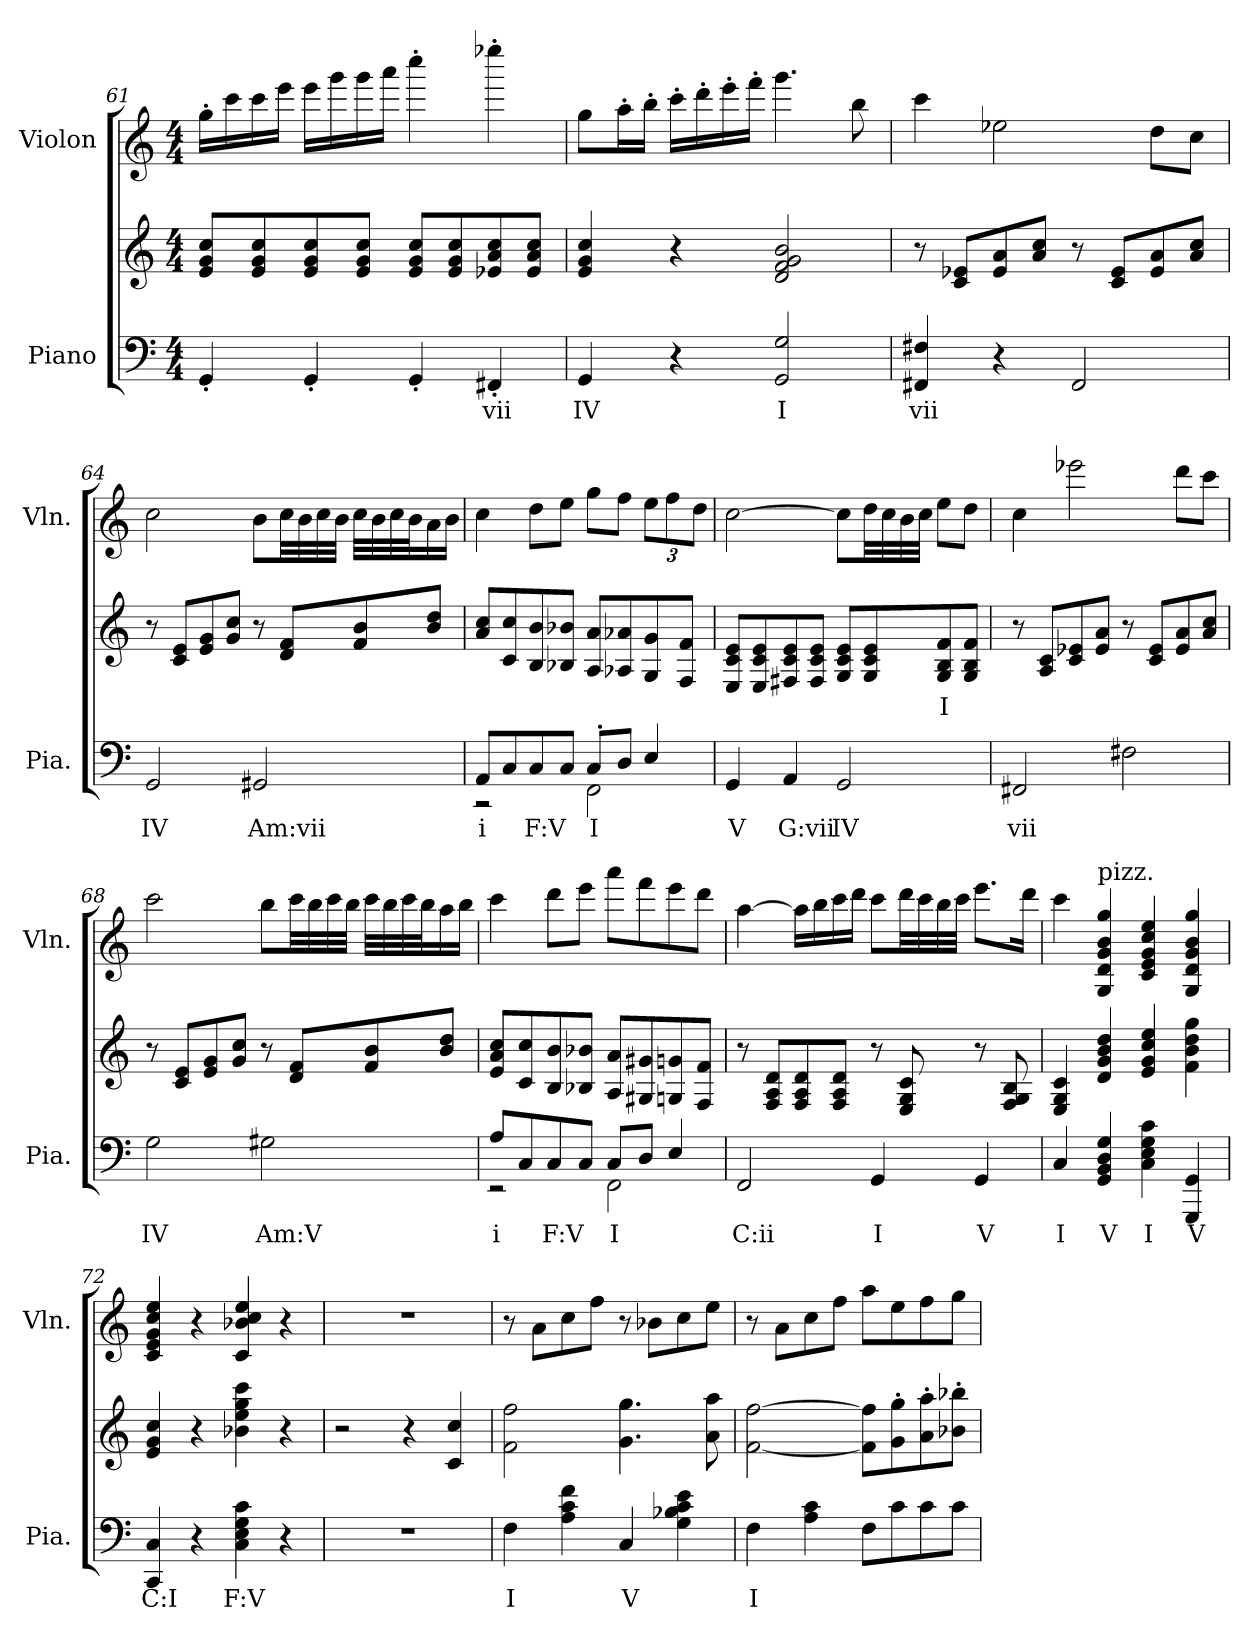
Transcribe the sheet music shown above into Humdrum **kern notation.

**kern	**text	**kern	**text	**kern
*part2	*part2	*part2	*part2	*part1
*staff3	*staff3	*staff2	*staff2	*staff1
*I"Piano	*	*	*	*I"Violon
*I'Pia.	*	*	*	*I'Vln.
*clefF4	*	*clefG2	*	*clefG2
*k[]	*	*k[]	*	*k[]
*M4/4	*	*M4/4	*	*M4/4
=61	=61	=61	=61	=61
4GG'/	.	8e/ 8g/ 8cc/L	.	16gg'\LL
.	.	.	.	16ccc\
.	.	8e/ 8g/ 8cc/	.	16ccc\
.	.	.	.	16eee\JJ
4GG'/	.	8e/ 8g/ 8cc/	.	16eee\LL
.	.	.	.	16ggg\
.	.	8e/ 8g/ 8cc/J	.	16ggg\
.	.	.	.	16aaa\JJ
4GG'/	.	8e/ 8g/ 8cc/L	.	4cccc'\
.	.	8e/ 8g/ 8cc/	.	.
4FF#X'/	vii	8e-X/ 8a/ 8cc/	.	4eeee-X'\
.	.	8e-/ 8a/ 8cc/J	.	.
=62	=62	=62	=62	=62
4GG/	IV	4e/ 4g/ 4cc/	.	8gg\L
.	.	.	.	16aa'\L
.	.	.	.	16bb'\JJ
4r	.	4r	.	16ccc'\LL
.	.	.	.	16ddd'\
.	.	.	.	16eee'\
.	.	.	.	16fff'\JJ
2GG/ 2G/	I	2d/ 2f/ 2g/ 2b/	.	4.ggg\
.	.	.	.	8bb\
!!LO:LB:g=z
=63	=63	=63	=63	=63
4FF#X/ 4F#X/	vii	8r	.	4ccc\
.	.	8c/ 8e-X/L	.	.
4r	.	8e-/ 8a/	.	2ee-X\
.	.	8a/ 8cc/J	.	.
2FF#/	.	8r	.	.
.	.	8c/ 8e-/L	.	.
.	.	8e-/ 8a/	.	8dd\L
.	.	8a/ 8cc/J	.	8cc\J
=64	=64	=64	=64	=64
2GG/	IV	8r	.	2cc\
.	.	8c/ 8e/L	.	.
.	.	8e/ 8g/	.	.
.	.	8g/ 8cc/J	.	.
2GG#X/	Am:vii	8r	.	8b\L
.	.	8d/ 8f/L	.	32cc\LL
.	.	.	.	32b\
.	.	.	.	32cc\
.	.	.	.	32b\JJJ
.	.	8f/ 8b/	.	32cc\LLL
.	.	.	.	32b\
.	.	.	.	32cc\
.	.	.	.	32b\J
.	.	8b/ 8dd/J	.	16a\
.	.	.	.	16b\JJ
=65	=65	=65	=65	=65
*^	*	*	*	*
8AA/L	2r	i	8a/ 8cc/L	.	4cc\
8C/	.	.	8c/ 8cc/	.	.
8C/	.	F:V	8B/ 8b/	.	8dd\L
8C/J	.	.	8B-X/ 8b-X/J	.	8ee\J
8C'/L	2FF\	I	8A/ 8a/L	.	8gg\L
8D/J	.	.	8A-X/ 8a-X/	.	8ff\J
*	*	*	*	*	*Xbrackettup
4E/	.	.	8G/ 8g/	.	12ee\L
.	.	.	.	.	12ff\
.	.	.	8F/ 8f/J	.	.
.	.	.	.	.	12dd\J
*v	*v	*	*	*	*
!!LO:LB:g=z
=66	=66	=66	=66	=66
4GG/	V	8E/ 8c/ 8e/L	.	[2cc\
.	.	8E/ 8c/ 8e/	.	.
4AA/	G:vii	8F#X/ 8c/ 8e/	.	.
.	.	8F#/ 8c/ 8e/J	.	.
2GG/	IV	8G/ 8c/ 8e/L	.	8cc\L]
.	.	8G/ 8c/ 8e/	.	32dd\LL
.	.	.	.	32cc\
.	.	.	.	32b\
.	.	.	.	32cc\JJJ
.	.	8G/ 8B/ 8f/	I	8ee\L
.	.	8G/ 8B/ 8f/J	.	8dd\J
=67	=67	=67	=67	=67
2FF#X/	vii	8r	.	4cc\
.	.	8A/ 8c/L	.	.
.	.	8c/ 8e-X/	.	2eee-X\
.	.	8e-/ 8a/J	.	.
2F#X\	.	8r	.	.
.	.	8c/ 8e-/L	.	.
.	.	8e-/ 8a/	.	8ddd\L
.	.	8a/ 8cc/J	.	8ccc\J
=68	=68	=68	=68	=68
2G\	IV	8r	.	2ccc\
.	.	8c/ 8e/L	.	.
.	.	8e/ 8g/	.	.
.	.	8g/ 8cc/J	.	.
2G#X\	Am:V	8r	.	8bb\L
.	.	8d/ 8f/L	.	32ccc\LL
.	.	.	.	32bb\
.	.	.	.	32ccc\
.	.	.	.	32bb\JJJ
.	.	8f/ 8b/	.	32ccc\LLL
.	.	.	.	32bb\
.	.	.	.	32ccc\
.	.	.	.	32bb\J
.	.	8b/ 8dd/J	.	16aa\
.	.	.	.	16bb\JJ
!!LO:LB:g=z
=69	=69	=69	=69	=69
*^	*	*	*	*
8A/L	2r	i	8e/ 8a/ 8cc/L	.	4ccc\
8C/	.	.	8c/ 8cc/	.	.
8C/	.	F:V	8B/ 8b/	.	8ddd\L
8C/J	.	.	8B-X/ 8b-X/J	.	8eee\J
8C/L	2FF\	I	8A/ 8a/L	.	8aaa\L
8D/J	.	.	8G#X/ 8g#X/	.	8fff\
4E/	.	.	8Gn/ 8gn/	.	8eee\
.	.	.	8F/ 8f/J	.	8ddd\J
*v	*v	*	*	*	*
=70	=70	=70	=70	=70
2FF/	C:ii	8r	.	[4aa\
.	.	8F/ 8A/ 8d/L	.	.
.	.	8F/ 8A/ 8d/	.	16aa\LL]
.	.	.	.	16bb\
.	.	8F/ 8A/ 8d/J	.	16ccc\
.	.	.	.	16ddd\JJ
4GG/	I	8r	.	8ccc\L
.	.	8E/ 8G/ 8c/	.	32ddd\LL
.	.	.	.	32ccc\
.	.	.	.	32bb\
.	.	.	.	32ccc\JJJ
4GG/	V	8r	.	8.eee\L
.	.	8F/ 8G/ 8B/	.	.
.	.	.	.	16ddd\Jk
=71	=71	=71	=71	=71
4C/	I	4E/ 4G/ 4c/	.	4ccc\
!	!	!	!	!LO:TX:a:t=pizz.
4GG/ 4BB/ 4D/ 4G/	V	4d/ 4g/ 4b/ 4dd/	.	4G/ 4d/ 4g/ 4b/ 4gg/
4C\ 4E\ 4G\ 4c\	I	4e/ 4g/ 4cc/ 4ee/	.	4c/ 4e/ 4g/ 4cc/ 4ee/
4GGG/ 4GG/	V	4f\ 4b\ 4dd\ 4gg\	.	4G/ 4d/ 4g/ 4b/ 4gg/
!!LO:PB:g=z
=72	=72	=72	=72	=72
4CC/ 4C/	C:I	4e/ 4g/ 4cc/	.	4c/ 4e/ 4g/ 4cc/ 4ee/
4r	.	4r	.	4r
4C\ 4E\ 4G\ 4c\	F:V	4b-X\ 4ee\ 4gg\ 4ccc\	.	4c/ 4b-X/ 4cc/ 4ee/
4r	.	4r	.	4r
=73	=73	=73	=73	=73
1r	.	2r	.	1r
.	.	4r	.	.
.	.	4c/ 4cc/	.	.
=74	=74	=74	=74	=74
4F\	I	2f\ 2ff\	.	8r
.	.	.	.	8a\L
4A\ 4c\ 4f\	.	.	.	8cc\
.	.	.	.	8ff\J
4C/	V	4.g\ 4.gg\	.	8r
.	.	.	.	8b-X\L
4G\ 4B-X\ 4c\ 4e\	.	.	.	8cc\
.	.	8a\ 8aa\	.	8ee\J
=75	=75	=75	=75	=75
4F\	I	[2f\ [2ff\	.	8r
.	.	.	.	8a\L
4A\ 4c\	.	.	.	8cc\
.	.	.	.	8ff\J
8F\L	.	8f\] 8ff\]L	.	8aa\L
8c\	.	8g\' 8gg\'	.	8ee\
8c\	.	8a\' 8aa\'	.	8ff\
8c\J	.	8b-X\' 8bb-X\'J	.	8gg\J
=	=	=	=	=
*-	*-	*-	*-	*-
